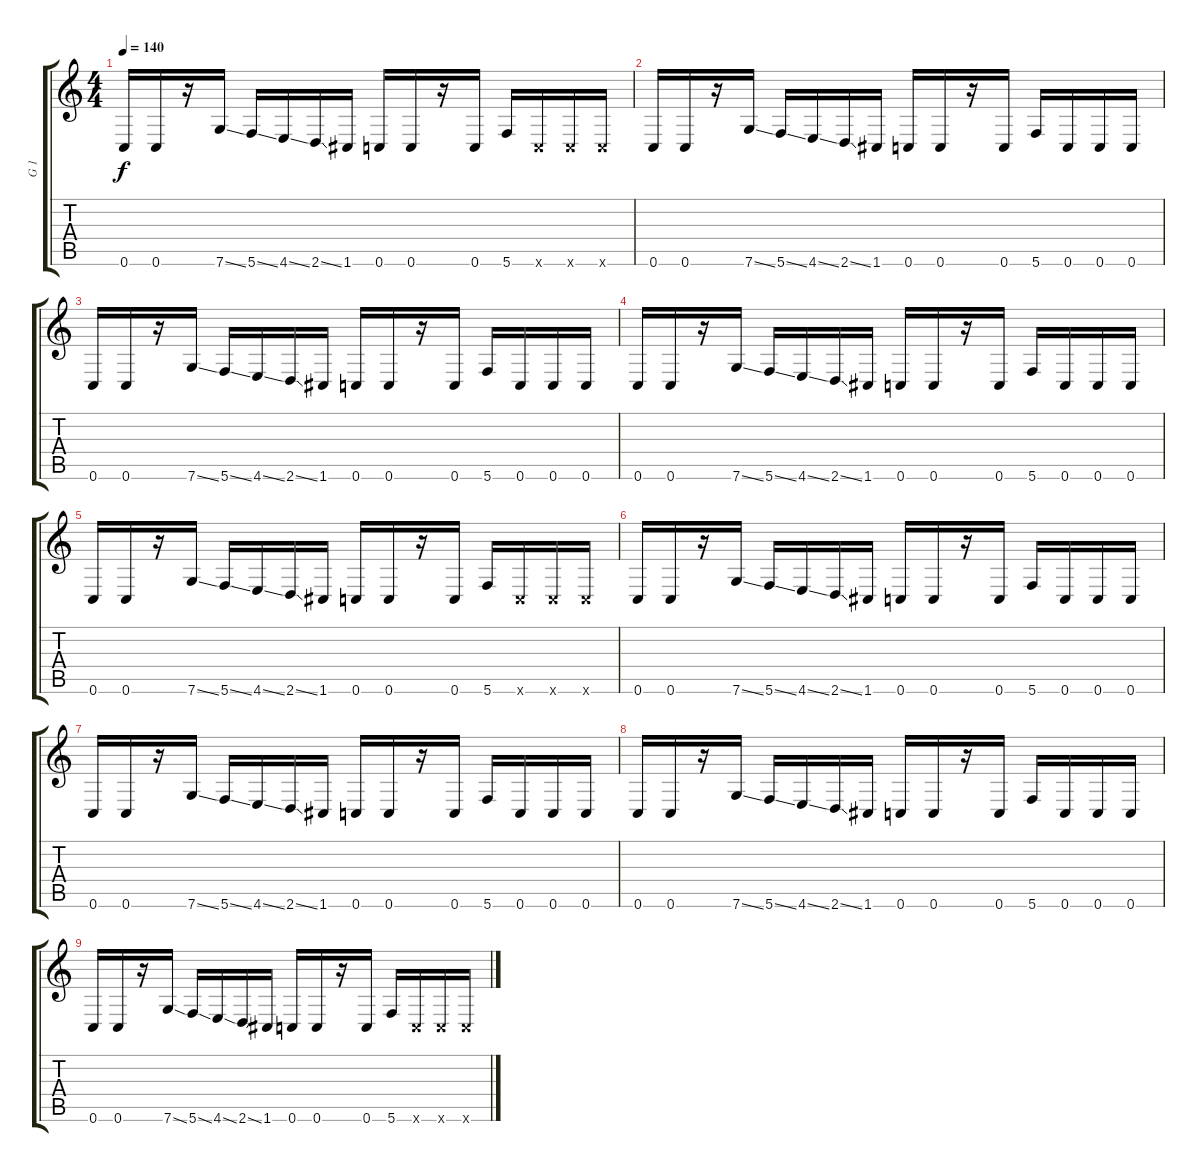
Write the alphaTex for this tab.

\track ("G 1" "G 1") {instrument distortionguitar}
\staff {score tabs}
\tuning (D4 A3 F3 C3 G2 C2) {hide}
\ts (4 4)
\tempo 140
\clef g2
\ks c
0.6.16{dy f} 0.6.16 r.16 7.6{ss}.16 5.6{ss}.16 4.6{ss}.16 2.6{ss}.16 1.6.16 0.6.16 0.6.16 r.16 0.6.16 5.6.16 0.6{x}.16 0.6{x}.16 0.6{x}.16 |
0.6.16{volume 13 balance 16} 0.6.16 r.16 7.6{ss}.16 5.6{ss}.16 4.6{ss}.16 2.6{ss}.16 1.6.16 0.6.16 0.6.16 r.16 0.6.16 5.6.16 0.6.16 0.6.16 0.6.16 |
0.6.16 0.6.16 r.16 7.6{ss}.16 5.6{ss}.16 4.6{ss}.16 2.6{ss}.16 1.6.16 0.6.16 0.6.16 r.16 0.6.16 5.6.16 0.6.16 0.6.16 0.6.16 |
0.6.16 0.6.16 r.16 7.6{ss}.16 5.6{ss}.16 4.6{ss}.16 2.6{ss}.16 1.6.16 0.6.16 0.6.16 r.16 0.6.16 5.6.16 0.6.16 0.6.16 0.6.16 |
0.6.16 0.6.16 r.16 7.6{ss}.16 5.6{ss}.16 4.6{ss}.16 2.6{ss}.16 1.6.16 0.6.16 0.6.16 r.16 0.6.16 5.6.16 0.6{x}.16 0.6{x}.16 0.6{x}.16 |
0.6.16 0.6.16 r.16 7.6{ss}.16 5.6{ss}.16 4.6{ss}.16 2.6{ss}.16 1.6.16 0.6.16 0.6.16 r.16 0.6.16 5.6.16 0.6.16 0.6.16 0.6.16 |
0.6.16 0.6.16 r.16 7.6{ss}.16 5.6{ss}.16 4.6{ss}.16 2.6{ss}.16 1.6.16 0.6.16 0.6.16 r.16 0.6.16 5.6.16 0.6.16 0.6.16 0.6.16 |
0.6.16 0.6.16 r.16 7.6{ss}.16 5.6{ss}.16 4.6{ss}.16 2.6{ss}.16 1.6.16 0.6.16 0.6.16 r.16 0.6.16 5.6.16 0.6.16 0.6.16 0.6.16 |
0.6.16 0.6.16 r.16 7.6{ss}.16 5.6{ss}.16 4.6{ss}.16 2.6{ss}.16 1.6.16 0.6.16 0.6.16 r.16 0.6.16 5.6.16 0.6{x}.16 0.6{x}.16 0.6{x}.16
